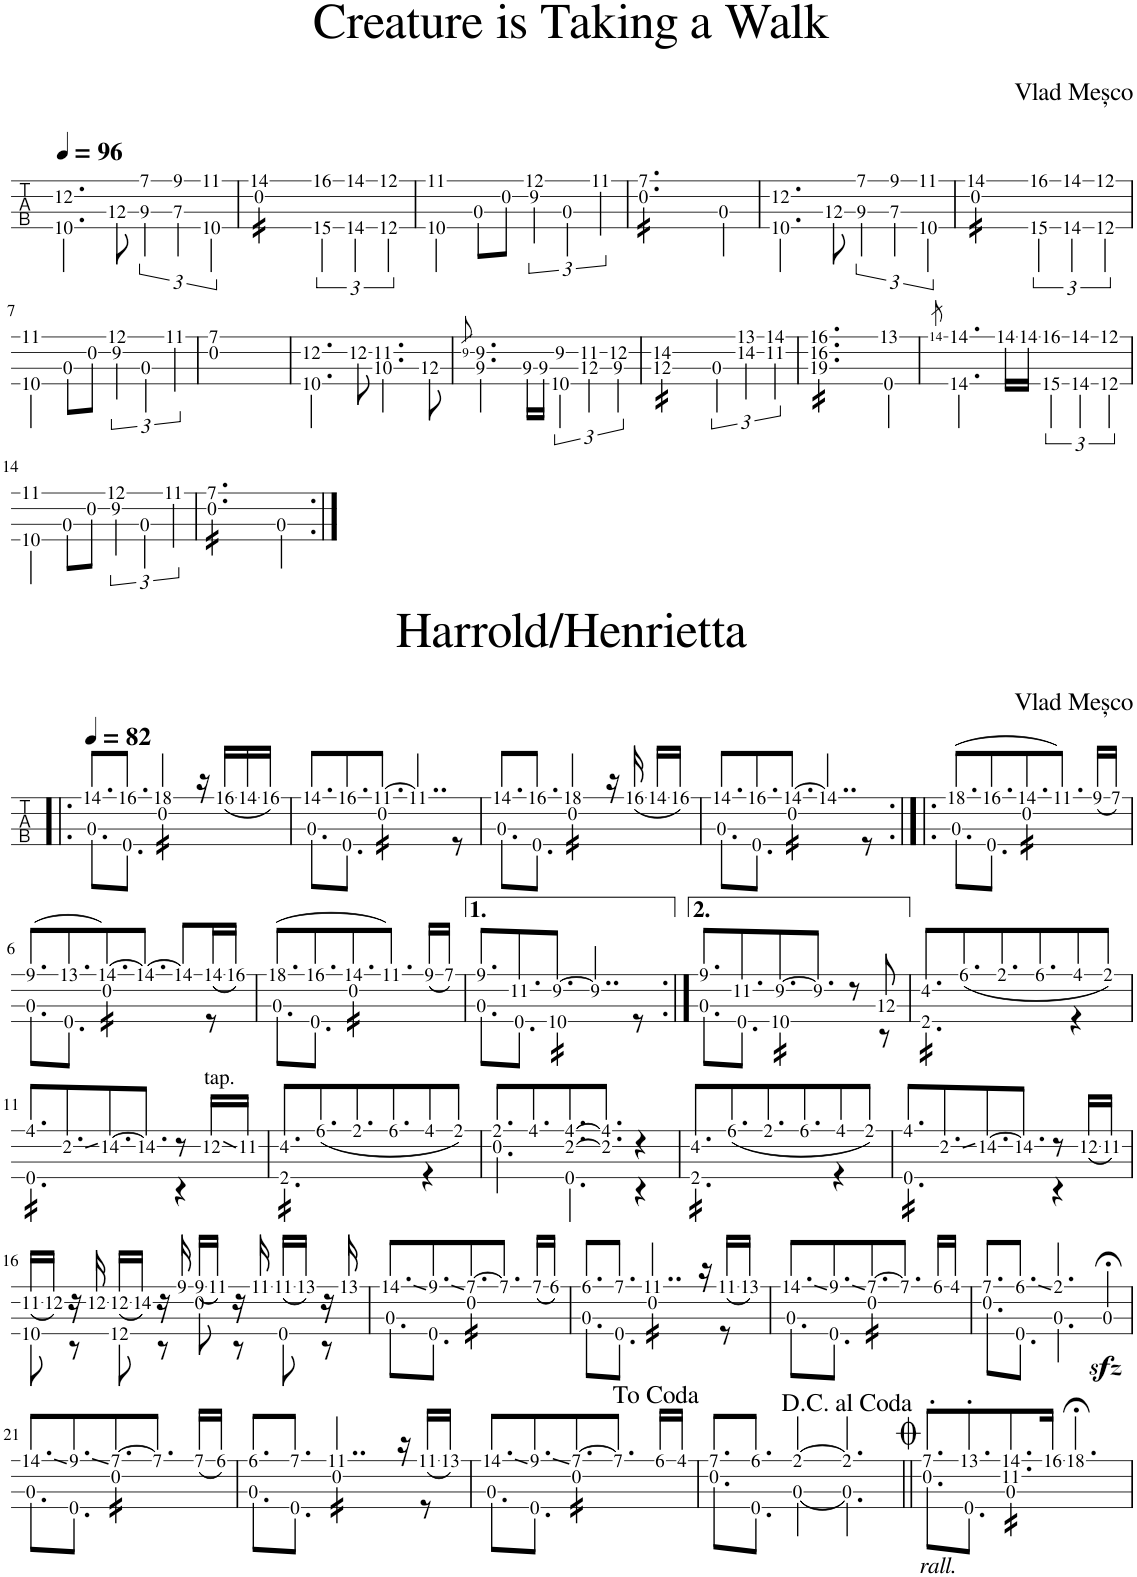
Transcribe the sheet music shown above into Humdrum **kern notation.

**kern	**dynam
*part1	*part1
*staff1	*staff1
*I"Electric Bass	*
*I'El. B.	*
*stria4	*
*	*
*Trd7c12	*
*k[f#c#]	*
*M4/4	*
*MM96	*
=1	=1
4.D\ 4.d\	.
8A\	.
6F#\ 6d\	.
6E\ 6e\	.
6D\ 6f#\	.
=2	=2
2D\ 2a\	.
6G\ 6b\	.
6F#\ 6a\	.
6E\ 6g\	.
=3	=3
4D\ 4f#\	.
8AA\L	.
8D\J	.
6B\ 6g\	.
6AA\	.
6f#\	.
=4	=4
2.D\ 2.d\	.
4AA\	.
=5	=5
4.D\ 4.d\	.
8A\	.
6F#\ 6d\	.
6E\ 6e\	.
6D\ 6f#\	.
=6	=6
2D\ 2a\	.
6G\ 6b\	.
6F#\ 6a\	.
6E\ 6g\	.
!!LO:LB:g=z
=7	=7
4D\ 4f#\	.
8AA\L	.
8D\J	.
6B\ 6g\	.
6AA\	.
6f#\	.
=8	=8
1D 1d	.
=9	=9
4.D\ 4.d\	.
8d\	.
4.G\ 4.c#\	.
8A\	.
=10	=10
8qB/	.
4.F#\ 4.B\	.
16F#\LL	.
16F#\JJ	.
6D\ 6B\	.
6A\ 6c#\	.
6F#\ 6d\	.
=11	=11
2A\ 2e\	.
6AA\	.
6e\ 6g#\	.
6c#\ 6a\	.
=12	=12
2.e\ 2.f#\ 2.b\	.
4EE\ 4g#\	.
=13	=13
8qa/	.
4.F#\ 4.a\	.
16a\LL	.
16a\JJ	.
6G\ 6b\	.
6F#\ 6a\	.
6E\ 6g\	.
!!LO:LB:g=z
=14	=14
4D\ 4f#\	.
8AA\L	.
8D\J	.
6B\ 6g\	.
6AA\	.
6f#\	.
=15	=15
2.D\ 2.d\	.
4AA\	.
!!LO:LB:g=z
=1:|!|:	=1:|!|:
*stria4	*
*M4/4	*
*met(c)	*
*MM82	*
*^	*
8.a/L	8.AA\L	.
8.b/J	8.EE\J	.
4cc#/	2D\	.
16r	.	.
(<16b/LL	.	.
16a/	.	.
16b/JJ)	.	.
=2	=2	=2
8.a/L	8.AA\L	.
8.b/	8.EE\J	.
[8.f#/J	2D\	.
4..f#/]	.	.
.	8r	.
=3	=3	=3
8.a/L	8.AA\L	.
8.b/J	8.EE\J	.
4cc#/	2D\	.
16r	.	.
(<16b/	.	.
16a/LL	.	.
16b/JJ)	.	.
=4	=4	=4
8.a/L	8.AA\L	.
8.b/	8.EE\J	.
[8.a/J	2D\	.
4..a/]	.	.
.	8r	.
=5:|!|:	=5:|!|:	=5:|!|:
(8.cc#/L	8.AA\L	.
8.b/	8.EE\J	.
8.a/	2D\	.
8.f#/J)	.	.
(<16e/LL	.	.
16d/JJ)	.	.
!!LO:LB:g=z	!!
=6	=6	=6
(8.e/L	8.AA\L	.
8.g#/	8.EE\J	.
[8.a/)	2D\	.
8.a/J_	.	.
8a/L]	.	.
(<16a/L	8r	.
16b/JJ)	.	.
=7	=7	=7
(8.cc#/L	8.AA\L	.
8.b/	8.EE\J	.
8.a/	2D\	.
8.f#/J)	.	.
(<16e/LL	.	.
16d/JJ)	.	.
=8	=8	=8
8.e/L	8.AA\L	.
8.c#/	8.EE\J	.
[8.B/J	2D\	.
4..B/]	.	.
.	8r	.
=9:|!	=9:|!	=9:|!
8.e/L	8.AA\L	.
8.c#/	8.EE\J	.
[8.B/	2D\	.
8.B/J]	.	.
8r	.	.
8A/	8r	.
=10	=10	=10
8.F#/L	2.FF#\	.
(<8.c#/	.	.
8.A/	.	.
8.c#/	.	.
8B/	4r	.
8A/J)	.	.
!!LO:LB:g=z	!!
=11	=11	=11
8.B/L	2.EE\	.
8.E/	.	.
[8.e/	.	.
8.e/J]	.	.
8r	4r	.
!LO:TX:a:t=tap.	!	!
16d/LL	.	.
16c#/JJ	.	.
=12	=12	=12
8.F#/L	2.FF#\	.
(<8.c#/	.	.
8.A/	.	.
8.c#/	.	.
8B/	4r	.
8A/J)	.	.
=13	=13	=13
8.A/L	4.D\	.
8.B/	.	.
[8.E/ [8.B/	4.EE\	.
8.E/] 8.B/]J	.	.
4r	4r	.
=14	=14	=14
8.F#/L	2.FF#\	.
(<8.c#/	.	.
8.A/	.	.
8.c#/	.	.
8B/	4r	.
8A/J)	.	.
=15	=15	=15
8.B/L	2.EE\	.
8.E/	.	.
[8.e/	.	.
8.e/J]	.	.
8r	4r	.
(<16d/LL	.	.
16c#/JJ)	.	.
!!LO:LB:g=z	!!
=16	=16	=16
(<16c#/LL	8D\	.
16d/JJ)	.	.
16r	8r	.
16d/	.	.
(<16d/LL	8E\	.
16e/JJ)	.	.
16r	8r	.
16e/	.	.
(<16e/LL	8D\	.
16f#/JJ)	.	.
16r	8r	.
16f#/	.	.
(<16f#/LL	8EE\	.
16g#/JJ)	.	.
16r	8r	.
16g#/	.	.
=17	=17	=17
8.a/L	8.AA\L	.
8.e/	8.EE\J	.
[8.d/	2D\	.
8.d/J]	.	.
(<16d/LL	.	.
16c#/JJ)	.	.
=18	=18	=18
8.c#/L	8.AA\L	.
8.d/J	8.EE\J	.
4..f#/	2D\	.
16r	.	.
(<16f#/LL	8r	.
16g#/JJ)	.	.
=19	=19	=19
8.a/L	8.AA\L	.
8.e/	8.EE\J	.
[8.d/	2D\	.
8.d/J]	.	.
16c#/LL	.	.
16B/JJ	.	.
=20	=20	=20
8.d/L	8.D\L	.
8.c#/J	8.EE\J	.
4.A/	4.AA\	.
!	!	!LO:DY:b
4AA;</	16ryy	sfz
.	16ryy	.
.	8ryy	.
!!LO:LB:g=z	!!
=21	=21	=21
8.a/L	8.AA\L	.
8.e/	8.EE\J	.
[8.d/	2D\	.
8.d/J]	.	.
(<16d/LL	.	.
16c#/JJ)	.	.
=22	=22	=22
8.c#/L	8.AA\L	.
8.d/J	8.EE\J	.
4..f#/	2D\	.
16r	.	.
(<16f#/LL	8r	.
16g#/JJ)	.	.
=23	=23	=23
8.a/L	8.AA\L	.
8.e/	8.EE\J	.
[8.d/	2D\	.
8.d/J]	.	.
16c#/LL	.	.
16B/JJ	.	.
=24	=24	=24
8.d/L	8.D\L	.
8.c#/J	8.EE\J	.
[4A/	[4AA\	.
4.A/]	4.AA\]	.
=25||	=25||	=25||
!LO:TX:b:i:t=rall.	!	!
8.d'/L	8.D\L	.
8.g#'/	8.EE\J	.
8.c#/ 8.a/	2AA\	.
16b/Jk	.	.
4.cc#;</	.	.
.	8ryy	.
*v	*v	*
=	=
*-	*-
